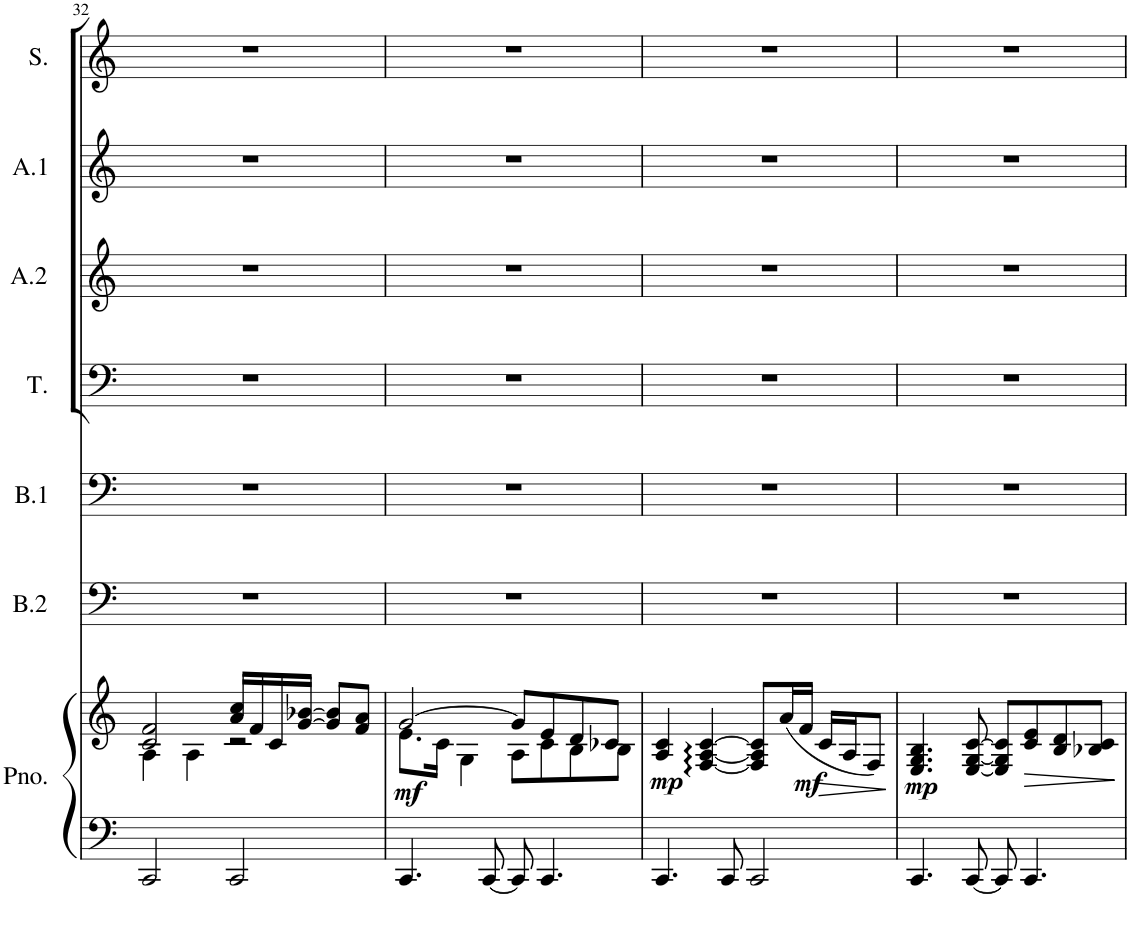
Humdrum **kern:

**kern	**kern	**dynam	**kern	**kern	**kern	**kern	**kern	**kern
*part7	*part7	*part7	*part6	*part5	*part4	*part3	*part2	*part1
*staff8	*staff7	*staff7/8	*staff6	*staff5	*staff4	*staff3	*staff2	*staff1
*I"Piano	*	*	*I"Bas 2	*I"Bas 1	*I"Tenor	*I"Alt 2	*I"Alt 1	*I"Sopraan
*I'Pno.	*	*	*I'B.2	*I'B.1	*I'T.	*I'A.2	*I'A.1	*I'S.
!!LO:PB:g=z
*clefF4	*clefG2	*	*clefF4	*clefF4	*clefF4	*clefG2	*clefG2	*clefG2
*	*	*	*Trd7c12	*	*	*	*	*
*k[]	*k[]	*	*k[]	*k[]	*k[]	*k[]	*k[]	*k[]
*M4/4	*M4/4	*	*M4/4	*M4/4	*M4/4	*M4/4	*M4/4	*M4/4
=32	=32	=32	=32	=32	=32	=32	=32	=32
*	*^	*	*	*	*	*	*	*
2CC/	2c/ 2f/	4A\	.	1r	1r	1r	1r	1r	1r
.	.	4A\	.	.	.	.	.	.	.
2CC/	16a/ 16cc/LL	2r	.	.	.	.	.	.	.
.	16f/	.	.	.	.	.	.	.	.
.	16c/	.	.	.	.	.	.	.	.
.	[16g/ [16b-X/JJ	.	.	.	.	.	.	.	.
.	8g/] 8b-/]L	.	.	.	.	.	.	.	.
.	8f/ 8a/J	.	.	.	.	.	.	.	.
=33	=33	=33	=33	=33	=33	=33	=33	=33	=33
!	!	!	!LO:DY:b	!	!	!	!	!	!
4.CC/	[2g/	8.e\L	mf	1r	1r	1r	1r	1r	1r
.	.	16c\Jk	.	.	.	.	.	.	.
.	.	4G\	.	.	.	.	.	.	.
[8CC/	.	.	.	.	.	.	.	.	.
8CC/]	8g/L]	8A\L	.	.	.	.	.	.	.
4.CC/	8e/	8c\	.	.	.	.	.	.	.
.	8d/	8B\	.	.	.	.	.	.	.
.	8c-X/J	8B\J	.	.	.	.	.	.	.
=34	=34	=34	=34	=34	=34	=34	=34	=34	=34
!	!	!	!LO:DY:b	!	!	!	!	!	!
*	*v	*v	*	*	*	*	*	*	*
4.CC/	4A/ 4c/	mp	1r	1r	1r	1r	1r	1r
.	[4F/ [4A/ [4c/	.	.	.	.	.	.	.
8CC/	.	.	.	.	.	.	.	.
2CC/	8F/] 8A/] 8c/]L	.	.	.	.	.	.	.
.	(16a/L	.	.	.	.	.	.	.
!	!	!LO:DY:b	!	!	!	!	!	!
.	16f/JJ	mf	.	.	.	.	.	.
!	!	!LO:HP:b	!	!	!	!	!	!
.	16c/LL	>	.	.	.	.	.	.
.	16A/J	.	.	.	.	.	.	.
.	8F/J)	.	.	.	.	.	.	.
.	.	]	.	.	.	.	.	.
=35	=35	=35	=35	=35	=35	=35	=35	=35
!	!	!LO:DY:b	!	!	!	!	!	!
4.CC/	4.E/ 4.G/ 4.B/	mp	1r	1r	1r	1r	1r	1r
[8CC/	[8E/ [8G/ [8c/	.	.	.	.	.	.	.
8CC/]	8E/] 8G/] 8c/]L	.	.	.	.	.	.	.
!	!	!LO:HP:b	!	!	!	!	!	!
4.CC/	8c/ 8e/	>	.	.	.	.	.	.
.	8B/ 8d/	.	.	.	.	.	.	.
.	8B-X/ 8c/J	.	.	.	.	.	.	.
.	.	]	.	.	.	.	.	.
=	=	=	=	=	=	=	=	=
*-	*-	*-	*-	*-	*-	*-	*-	*-
